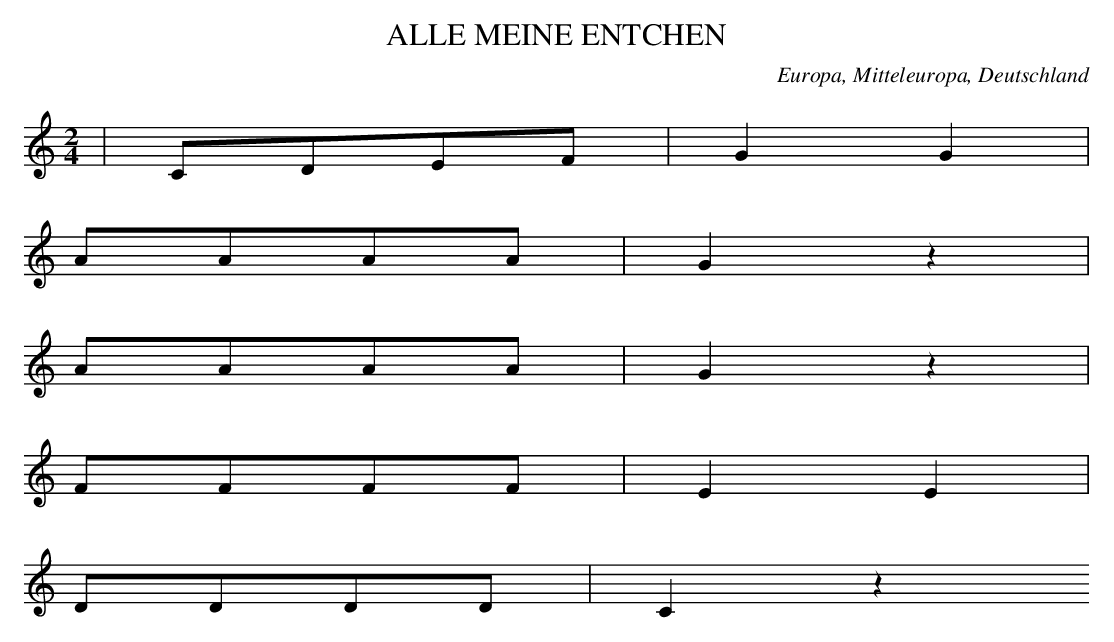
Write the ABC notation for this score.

X:1
T: ALLE MEINE ENTCHEN
O: Europa, Mitteleuropa, Deutschland
M: 2/4
L: 1/8
K: C
 | CDEF | G2G2 |
AAAA | G2z2 |
AAAA | G2z2 |
FFFF | E2E2 |
DDDD | C2z2
